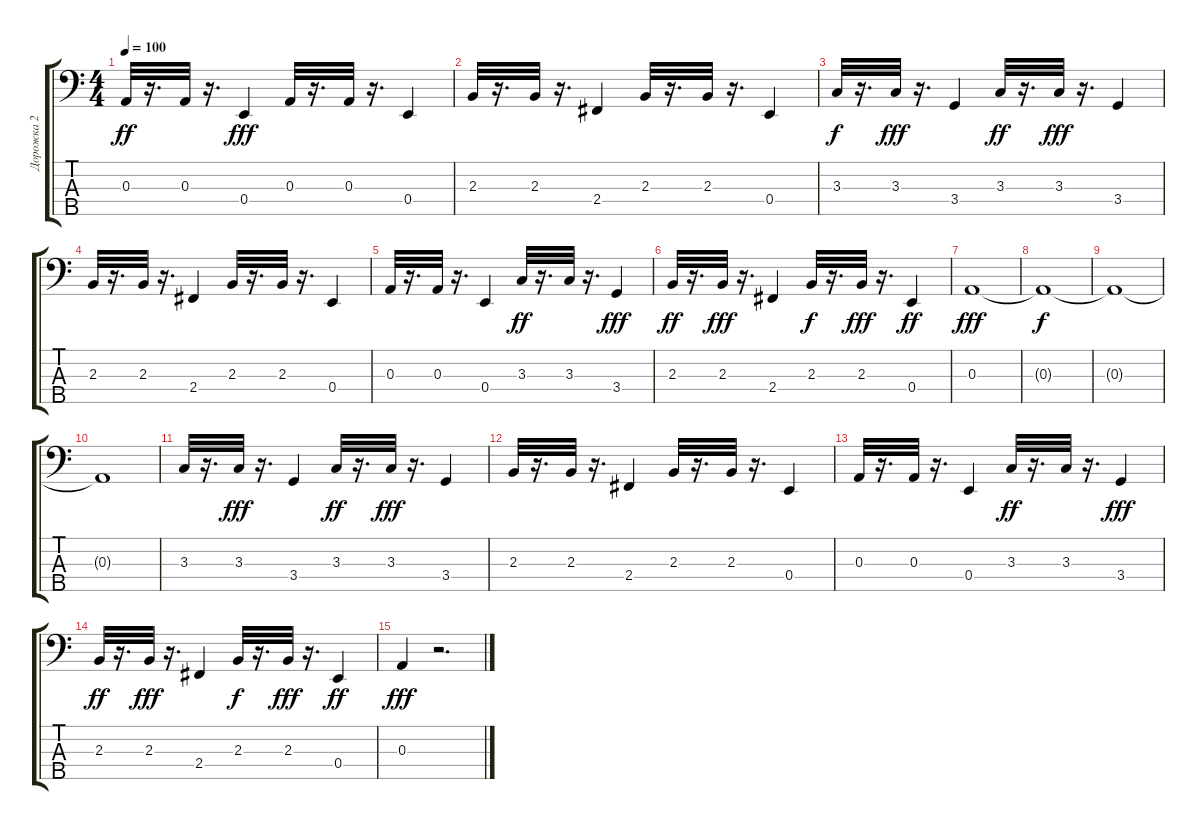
\track ("Дорожка 2" "Дорожка 2") {instrument electricbassfinger}
\staff {score tabs}
\tuning (G2 D2 A1 E1 B0) {hide}
\ts (4 4)
\tempo 100
\clef f4
\ks c
0.3.32{dy ff} r.16{d} 0.3.32 r.16{d} 0.4.4{dy fff} 0.3.32 r.16{d} 0.3.32 r.16{d} 0.4.4 |
2.3.32 r.16{d} 2.3.32 r.16{d} 2.4.4 2.3.32 r.16{d} 2.3.32 r.16{d} 0.4.4 |
3.3.32{dy f} r.16{d} 3.3.32{dy fff} r.16{d} 3.4.4 3.3.32{dy ff} r.16{d} 3.3.32{dy fff} r.16{d} 3.4.4 |
2.3.32 r.16{d} 2.3.32 r.16{d} 2.4.4 2.3.32 r.16{d} 2.3.32 r.16{d} 0.4.4 |
0.3.32 r.16{d} 0.3.32 r.16{d} 0.4.4 3.3.32{dy ff} r.16{d} 3.3.32 r.16{d} 3.4.4{dy fff} |
2.3.32{dy ff} r.16{d} 2.3.32{dy fff} r.16{d} 2.4.4 2.3.32{dy f} r.16{d} 2.3.32{dy fff} r.16{d} 0.4.4{dy ff} |
0.3.1{dy fff} |
0.3{t}.1{dy f} |
0.3{t}.1 |
0.3{t}.1 |
3.3.32 r.16{d} 3.3.32{dy fff} r.16{d} 3.4.4 3.3.32{dy ff} r.16{d} 3.3.32{dy fff} r.16{d} 3.4.4 |
2.3.32 r.16{d} 2.3.32 r.16{d} 2.4.4 2.3.32 r.16{d} 2.3.32 r.16{d} 0.4.4 |
0.3.32 r.16{d} 0.3.32 r.16{d} 0.4.4 3.3.32{dy ff} r.16{d} 3.3.32 r.16{d} 3.4.4{dy fff} |
2.3.32{dy ff} r.16{d} 2.3.32{dy fff} r.16{d} 2.4.4 2.3.32{dy f} r.16{d} 2.3.32{dy fff} r.16{d} 0.4.4{dy ff} |
0.3.4{dy fff} r.2{d}
